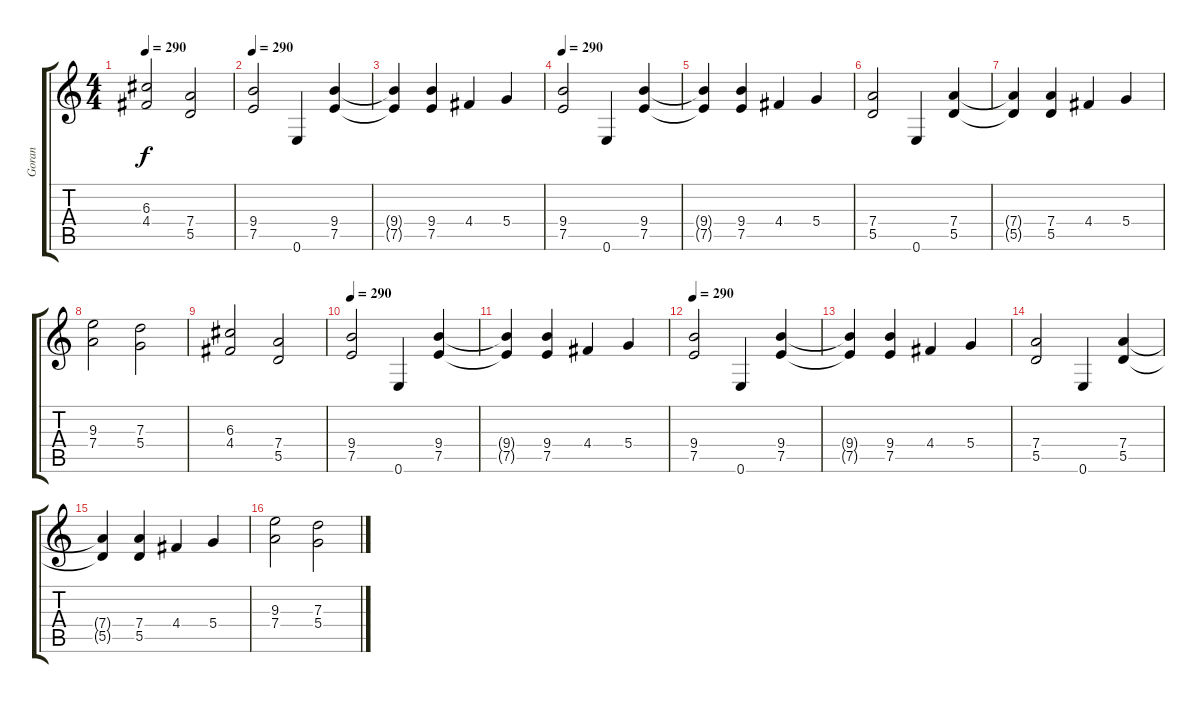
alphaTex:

\track ("Goran" "Goran") {instrument distortionguitar}
\staff {score tabs}
\tuning (E4 B3 G3 D3 A2 E2) {hide}
\ts (4 4)
\tempo 290
\clef g2
\ks c
(6.3 4.4).2{dy f} (7.4 5.5).2 |
\tempo 255
\tempo 290
(9.4 7.5).2 0.6.4 (9.4 7.5).4 |
(9.4{t} 7.5{t}).4 (9.4 7.5).4 4.4.4 5.4.4 |
\tempo 255
\tempo 290
(9.4 7.5).2 0.6.4 (9.4 7.5).4 |
(9.4{t} 7.5{t}).4 (9.4 7.5).4 4.4.4 5.4.4 |
(7.4 5.5).2 0.6.4 (7.4 5.5).4 |
(7.4{t} 5.5{t}).4 (7.4 5.5).4 4.4.4 5.4.4 |
(9.3 7.4).2 (7.3 5.4).2 |
(6.3 4.4).2 (7.4 5.5).2 |
\tempo 255
\tempo 290
(9.4 7.5).2 0.6.4 (9.4 7.5).4 |
(9.4{t} 7.5{t}).4 (9.4 7.5).4 4.4.4 5.4.4 |
\tempo 255
\tempo 290
(9.4 7.5).2 0.6.4 (9.4 7.5).4 |
(9.4{t} 7.5{t}).4 (9.4 7.5).4 4.4.4 5.4.4 |
(7.4 5.5).2 0.6.4 (7.4 5.5).4 |
(7.4{t} 5.5{t}).4 (7.4 5.5).4 4.4.4 5.4.4 |
(9.3 7.4).2 (7.3 5.4).2
